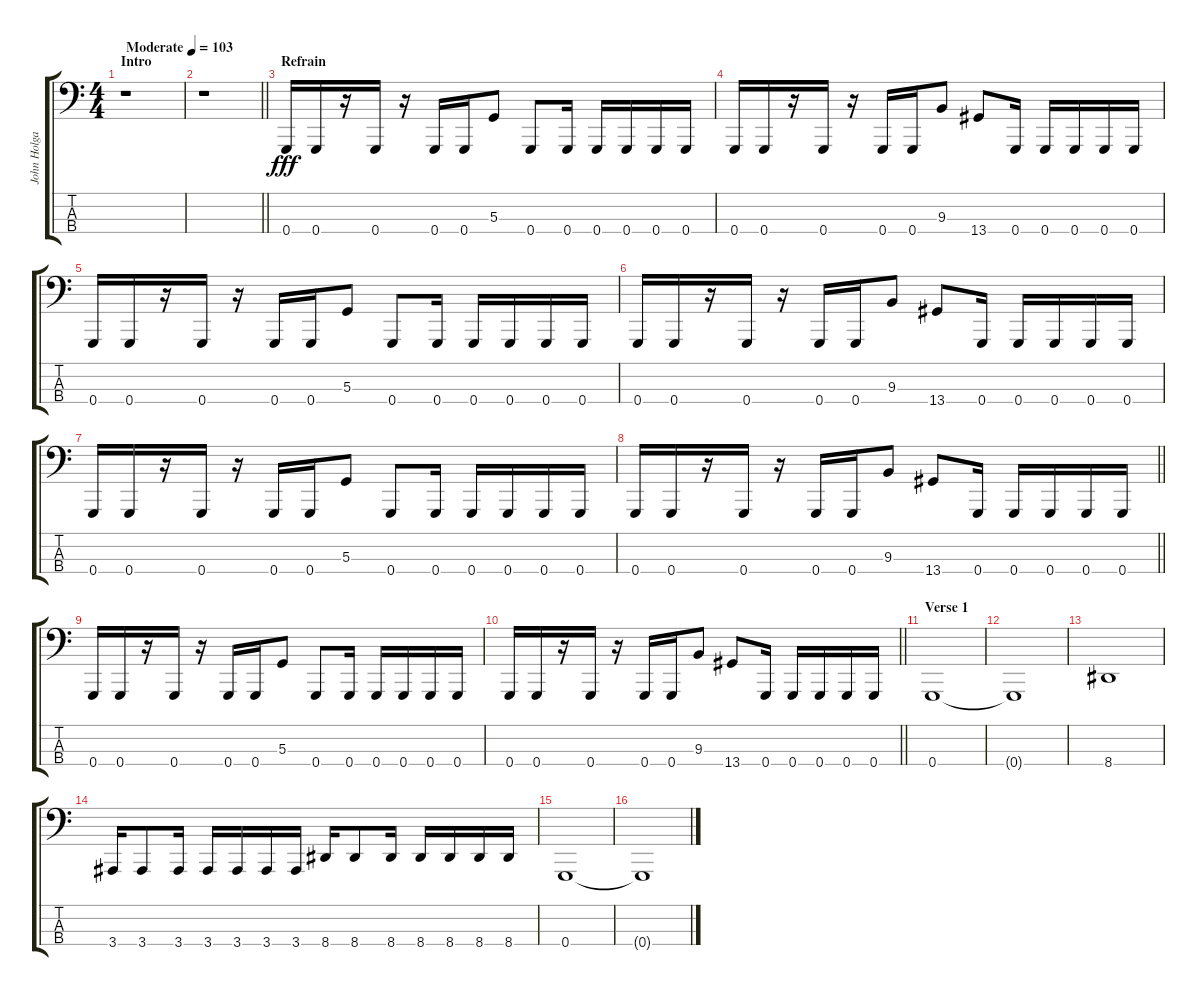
\track ("John Holgado - Bass Guitar" "John Holga") {instrument electricbassfinger}
\staff {score tabs}
\tuning (C2 G1 D1 G0) {hide}
\ts (4 4)
\section ("" "Intro")
\tempo (103 "Moderate")
\clef f4
\ks c
r.1{dy fff instrument electricbassfinger} |
\barLineRight lightlight
r.1 |
\section ("" "Refrain")
0.4.16 0.4.16 r.16 0.4.16 r.16 0.4.16 0.4.16 5.3.8 0.4.8 0.4.16 0.4.16 0.4.16 0.4.16 0.4.16 |
0.4.16 0.4.16 r.16 0.4.16 r.16 0.4.16 0.4.16 9.3.8 13.4.8 0.4.16 0.4.16 0.4.16 0.4.16 0.4.16 |
0.4.16 0.4.16 r.16 0.4.16 r.16 0.4.16 0.4.16 5.3.8 0.4.8 0.4.16 0.4.16 0.4.16 0.4.16 0.4.16 |
0.4.16 0.4.16 r.16 0.4.16 r.16 0.4.16 0.4.16 9.3.8 13.4.8 0.4.16 0.4.16 0.4.16 0.4.16 0.4.16 |
0.4.16 0.4.16 r.16 0.4.16 r.16 0.4.16 0.4.16 5.3.8 0.4.8 0.4.16 0.4.16 0.4.16 0.4.16 0.4.16 |
\barLineRight lightlight
0.4.16 0.4.16 r.16 0.4.16 r.16 0.4.16 0.4.16 9.3.8 13.4.8 0.4.16 0.4.16 0.4.16 0.4.16 0.4.16 |
0.4.16 0.4.16 r.16 0.4.16 r.16 0.4.16 0.4.16 5.3.8 0.4.8 0.4.16 0.4.16 0.4.16 0.4.16 0.4.16 |
\barLineRight lightlight
0.4.16 0.4.16 r.16 0.4.16 r.16 0.4.16 0.4.16 9.3.8 13.4.8 0.4.16 0.4.16 0.4.16 0.4.16 0.4.16 |
\section ("" "Verse 1")
0.4.1 |
0.4{t}.1 |
8.4.1 |
3.4.16 3.4.8 3.4.16 3.4.16 3.4.16 3.4.16 3.4.16 8.4.16 8.4.8 8.4.16 8.4.16 8.4.16 8.4.16 8.4.16 |
0.4.1 |
0.4{t}.1
